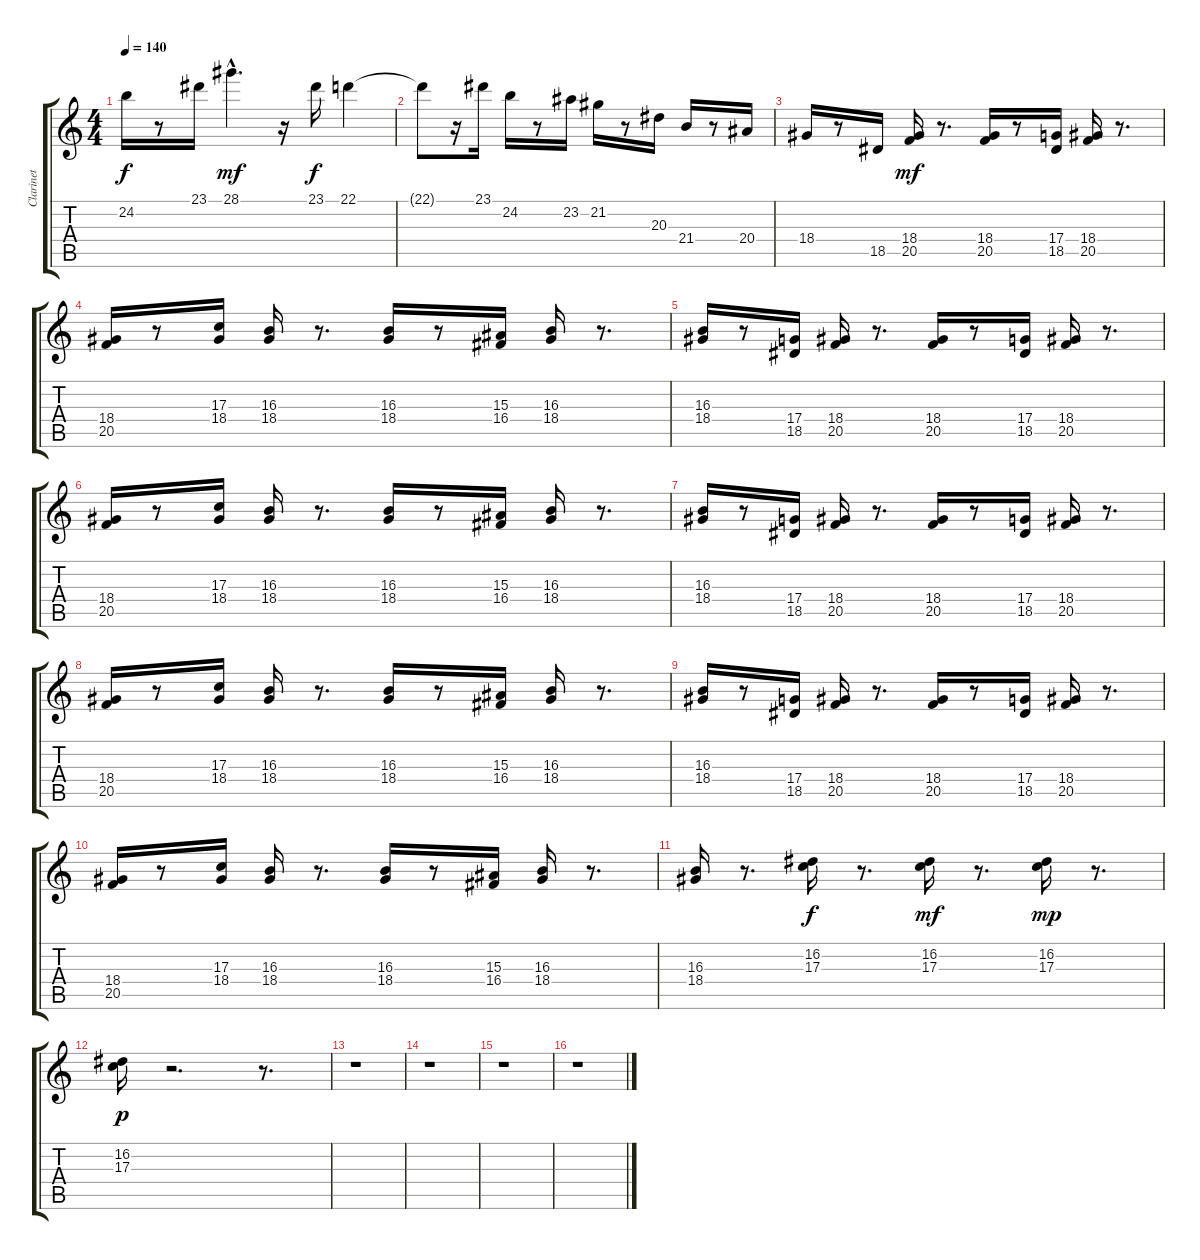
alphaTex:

\track ("Clarinet" "Clarinet") {instrument clarinet}
\staff {score tabs}
\tuning (E4 B3 G3 D3 A2 E2) {hide}
\ts (4 4)
\tempo 140
\clef g2
\ks c
24.2.16{dy f} r.8 23.1.16 28.1{hac}.4{d dy mf} r.16 23.1.16{dy f} 22.1.4 |
22.1{t}.8 r.16 23.1.16 24.2.16 r.8 23.2.16 21.2.16 r.8 20.3.16 21.4.16 r.8 20.4.16 |
18.4.16 r.8 18.5.16 (18.4 20.5).16{dy mf} r.8{d} (18.4 20.5).16 r.8 (17.4 18.5).16 (18.4 20.5).16 r.8{d} |
(18.4 20.5).16 r.8 (17.3 18.4).16 (16.3 18.4).16 r.8{d} (16.3 18.4).16 r.8 (15.3 16.4).16 (16.3 18.4).16 r.8{d} |
(16.3 18.4).16 r.8 (17.4 18.5).16 (18.4 20.5).16 r.8{d} (18.4 20.5).16 r.8 (17.4 18.5).16 (18.4 20.5).16 r.8{d} |
(18.4 20.5).16 r.8 (17.3 18.4).16 (16.3 18.4).16 r.8{d} (16.3 18.4).16 r.8 (15.3 16.4).16 (16.3 18.4).16 r.8{d} |
(16.3 18.4).16 r.8 (17.4 18.5).16 (18.4 20.5).16 r.8{d} (18.4 20.5).16 r.8 (17.4 18.5).16 (18.4 20.5).16 r.8{d} |
(18.4 20.5).16 r.8 (17.3 18.4).16 (16.3 18.4).16 r.8{d} (16.3 18.4).16 r.8 (15.3 16.4).16 (16.3 18.4).16 r.8{d} |
(16.3 18.4).16 r.8 (17.4 18.5).16 (18.4 20.5).16 r.8{d} (18.4 20.5).16 r.8 (17.4 18.5).16 (18.4 20.5).16 r.8{d} |
(18.4 20.5).16 r.8 (17.3 18.4).16 (16.3 18.4).16 r.8{d} (16.3 18.4).16 r.8 (15.3 16.4).16 (16.3 18.4).16 r.8{d} |
(16.3 18.4).16 r.8{d} (16.2 17.3).16{dy f} r.8{d} (16.2 17.3).16{dy mf} r.8{d} (16.2 17.3).16{dy mp} r.8{d} |
(16.2 17.3).16{dy p} r.2{d} r.8{d} |
r.1 |
r.1 |
r.1 |
r.1
